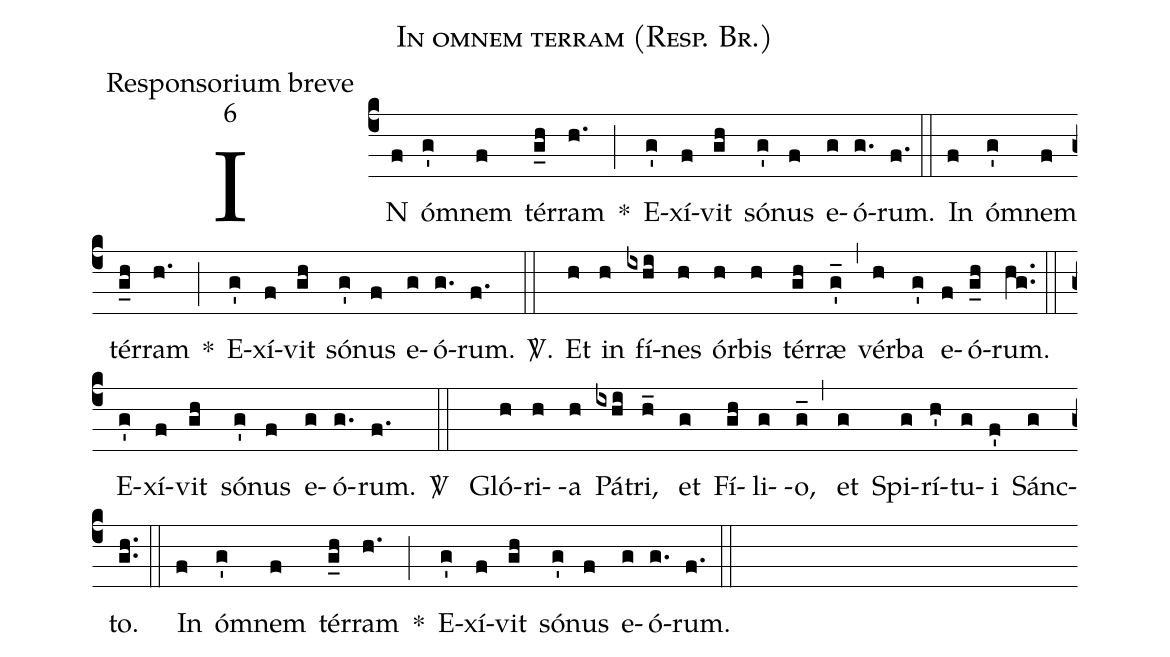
name:In omnem terram (Resp. Br.);
office-part:Responsorium breve;
mode:6;
%%
(c4) IN(f) óm(g')nem(f) tér(g_h)ram(h.) *(;) E(g')xí(f)vit(gh) só(g')nus(f) e(g)ó(g.)rum.(f.) (::)
In(f) óm(g')nem(f) tér(g_h)ram(h.) *(;) E(g')xí(f)vit(gh) só(g')nus(f) e(g)ó(g.)rum.(f.)
<sp>V/</sp>.(::) Et(h) in(h) fí(ixhi)nes(h) ór(h)bis(h) tér(gh)ræ(g'_) (,) vér(h)ba(g') e(f)ó(g_h)rum.(hg..) (::)
E(g')xí(f)vit(gh) só(g')nus(f) e(g)ó(g.)rum.(f.)
 <sp>V/</sp> (::) Gló-(h)ri- (h)a(h) Pá(ixhi)tri, (h_) et(g) Fí- (gh)li- (g)o,(g_) (,) et(g) Spi-(g)rí-(h')tu- (g)i(f') Sánc(g)to.(gh..) (::)
In(f) óm(g')nem(f) tér(g_h)ram(h.) *(;) E(g')xí(f)vit(gh) só(g')nus(f) e(g)ó(g.)rum.(f.) (::)
